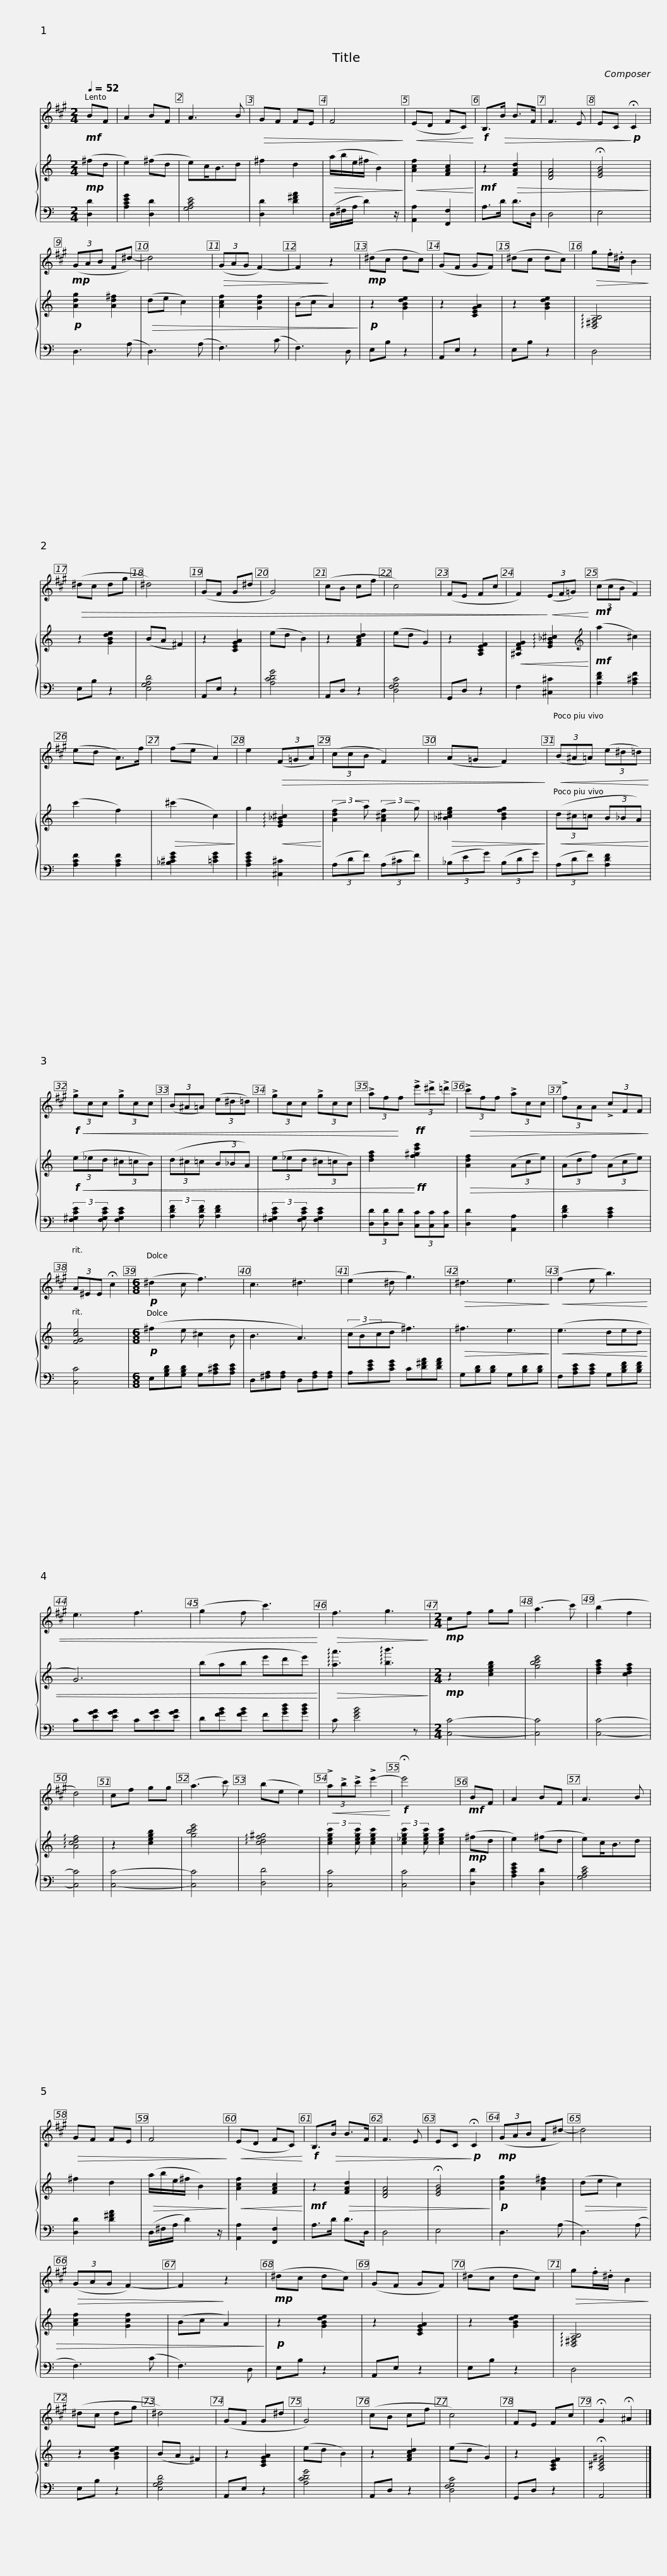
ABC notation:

X:1
%%score 1 { 2 | 3 }
L:1/8
Q:1/4=52
M:2/4
I:linebreak $
K:C
V:1 treble transpose=-9
V:2 treble
V:3 bass
V:1
[K:A]!mf! BF | A2 BF | A3 B |!>(! GF FE | F4!>)! | %5
!<(! (ED FC)!<)! |!f! B,>!>(!B B>F |$ F3 E | EC!>)!!p! !fermata!C2 |!mp! (3(GAB F^d-) | %10
 d4 |!>(! (3(GAG F2-) | F2!>)! z2 |!mp! (^dc dc) | (GF GF) |$ %15
 (^dc dc) |!>(! g.f/.^d/ B2!>)! |!>(! (^dc dg | ^d4) | (GF G^d | %20
 G4) | (cB cf | c4) |$ (FE Fc | F2)!>)!!<(! (3(EF=G)!<)! | %25
!mf! (3(ccB F2) | (ed A>)f | (fe A2) | e2!>(! (3(F=GA) |$ (3(ccB F2) | %30
 (A=G F2)!>)! |!<(! (3(B^A=A) (3(e^d=d)!<)! |!f!!<(! (3!>!gcc (3!>!gcc |$ (3(B^A=A) (3(e^d=d) | (3!>!gcc (3!>!gcc | %35
 (3!>!af!<)!f!ff! (3!>!e'!>!^d'!>!=d' |!>(! (3!>!c'ff (3!>!acc | (3!>!fAA (3!>!cFF!>)! |$ (3A^EE !fermata!c2 |[M:6/8]!p! (^d2 c f3) | %40
 c3 ^d3 | (e2 ^d g3) |!>(! ^d3 e3!>)! |$!<(! (f2 e b3) | e3 f3 | %45
 (g2 f c'3)!<)! |!>(! f3 g3!>)! |[M:2/4]!mp! cf gg |$ (a3 c') | (b2 f2 | %50
 d4) | cf gg | (a3 c') | (be e2) |!<(! (3!>!a!>!b!>!c' !>!e'2-!<)! | %55
!f! !fermata!e'4 |!mf! BF |$ A2 BF | A3 B |!>(! GF FE | %60
 F4!>)! |!<(! (ED FC)!<)! |!f! B,>!>(!B B>F | F3 E | EC!>)!!p! !fermata!C2 |$ %65
!mp! (3(GAB F^d-) | d4 |!>(! (3(GAG F2-) | F2!>)! z2 |!mp! (^dc dc) | %70
 (GF GF) | (^dc dc) |!>(! g.f/.^d/ B2!>)! |$ (^dc dg | ^d4) | %75
 (GF G^d | G4) | (cB cf | c4) | FE Fc | %80
 !fermata!G2 !fermata!^A2 |] %81
V:2
!mp! (^fd | e2) (^fd | e)c<Bd | ^f2 d2 |!>(! (a/b/e/^f/ B2)!>)! | %5
!<(! [Acf]2 [FAc]2!<)! |!mf! z2!>(! [FAd]2 |$ [DFA]4 | !fermata![EGB]4!>)! |!p! [Adg]2 [Ad^f]2 | %10
!>(! (de c2) | [Acf]2 [Gcf]2 | (Bc A2)!>)! |!p! z2 [GBde]2 | z2 [CEGA]2 |$ %15
 z2 [GBde]2 | !arpeggio![D,^F,A,B,]4 | z2 [GBde]2 | (BA ^F2) | z2 [CEGA]2 | %20
 (ed B2) | z2 [FAcd]2 | (ed G2) |$ z2 [A,CEF]2 |!<(! [^A,DFG]2 !arpeggio![EG_B^c]2!<)! | %25
[K:treble]!mf! (a2 ^c2) | (c'2 f2) |!>(! (^c'2 c2)!>)! | g2!<(! !arpeggio![EG_B^c]2!<)! |$ (3:2:2([Adf]2 a) (3:2:2([A^cf]2 g) | %30
!>(! [_B^ceg]2 [Bdfg]2!>)! |!<(! (3(d^c=c (3B_BA)!<)! |!f!!<(! (3(e_ed (3^c=cB) |$ (3(d^c=c (3B_BA) | (3(e_ed (3^c=cB) | %35
 [dfa]2!<)!!ff! [f^gc'e']2 |!>(! [Adf]2 (3(Ace) | (3(Adf) (3(Ace)!>)! |$ [FGce]4 |[M:6/8]!p! (^f2 e ^c2 B | %40
 B3 A3) | (3(cBcd ^f3) |!>(! ^f3 e3!>)! |$!<(! (e3 ded | G6) | %45
 (bab e'd'e')!<)! |!>(! !arpeggio![aa']3 !arpeggio![bb']3!>)! |[M:2/4]!mp! z2 [cegb]2 |$ [gbc'e']4 | [dfac']2 [cdfa]2 | %50
 !arpeggio![Acdf]4 | z2 [cegb]2 | [gbc'e']4 | !arpeggio![cdf^g]4 | (3:2:2[cegc']2 [cegc'] [cegc']2 | %55
 (3:2:2[c_egc']2 [cegc'] [cegc']2 |!mp! (^fd |$ e2) (^fd | e)c<Bd | ^f2 d2 | %60
!>(! (a/b/e/^f/ B2)!>)! |!<(! [Acf]2 [FAc]2!<)! |!mf! z2!>(! [FAd]2 | [DFA]4 | !fermata![EGB]4!>)! |$ %65
!p! [Adg]2 [Ad^f]2 |!>(! (de c2) | [Acf]2 [Gcf]2 | (Bc A2)!>)! |!p! z2 [GBde]2 | %70
 z2 [CEGA]2 | z2 [GBde]2 | !arpeggio![D,^F,A,B,]4 |$ z2 [GBde]2 | (BA ^F2) | %75
 z2 [CEGA]2 | (ed B2) | z2 [FAcd]2 | (ed G2) | z2 [A,CEF]2 | %80
 !fermata![A,^CE^G]4 |] %81
V:3
 [D,D]2 | [A,CEG]2 [D,D]2 | [G,A,CE]4 | [D,D]2 [D^FA]2 | (D,/^F,/A,/ D2) z/ | %5
 [A,,A,]2 [F,,F,]2 | A,>D D>D, |$ D,4 | E,4 | D,3 (A, | %10
 D,3) (A, | F,3) (C | F,3) D, | E,B, z2 | A,,E, z2 |$ %15
 E,B, z2 | D,4 | E,B, z2 | [E,G,A,D]4 | A,,E, z2 | %20
 [A,CDG]4 | A,,D, z2 | [D,F,G,C]4 |$ G,,D, z2 | F,2 [^C,^C]2 | %25
 [A,DF]2 [A,^CF]2 | [A,CF]2 [A,CF]2 | [_B,^CEG]2 [=CEG]2 | [A,CEG]2 [^C,^C]2 |$ (3(A,DF) (3(A,^CF) | %30
 (3(_B,EG) (3(B,DG) | (3(A,DF) [A,DF]2 | (3:2:2[F,^G,CE]2 [F,G,CE] [F,G,CE]2 |$ (3:2:2[A,DF]2 [A,DF] [A,DF]2 | (3:2:2[F,^G,CE]2 [F,G,CE] [F,G,CE]2 | %35
 (3[D,D][D,D][D,D] (3[C,C][C,C][C,C] | [D,D]2 [A,,A,]2 | [A,DF]2 [A,CE]2 |$ [C,C]4 |[M:6/8] E,[G,B,D][G,B,D] G,[A,^CE][A,CE] | %40
 D,[^F,A,][F,A,] D,[F,A,][F,A,] | A,[CEG][CEG] C[D^FA][DFA] | G,[B,D][B,D] G,[B,D][B,D] |$ F,[A,CE][A,CE] G,[B,DF][B,DF] | C[EGA][EGA] C[EGA][EGA] | %45
 D[FGB][FGB] F[GBd][GBd] | C [EGB]4 z |[M:2/4] [C,C]4- |$ [C,C]4 | [C,C]4- | %50
 [C,C]4 | [C,C]4- | [C,C]4 | [D,D]4 | [C,C]4 | %55
 [C,C]4 | [D,D]2 |$ [A,CEG]2 [D,D]2 | [G,A,CE]4 | [D,D]2 [D^FA]2 | %60
 (D,/^F,/A,/ D2) z/ | [A,,A,]2 [F,,F,]2 | A,>D D>D, | D,4 | E,4 |$ %65
 D,3 (A, | D,3) (A, | F,3) (C | F,3) D, | E,B, z2 | %70
 A,,E, z2 | E,B, z2 | D,4 |$ E,B, z2 | [E,G,A,D]4 | %75
 A,,E, z2 | [A,CDG]4 | A,,D, z2 | [D,F,G,C]4 | G,,D, z2 | %80
 A,,4 |] %81
